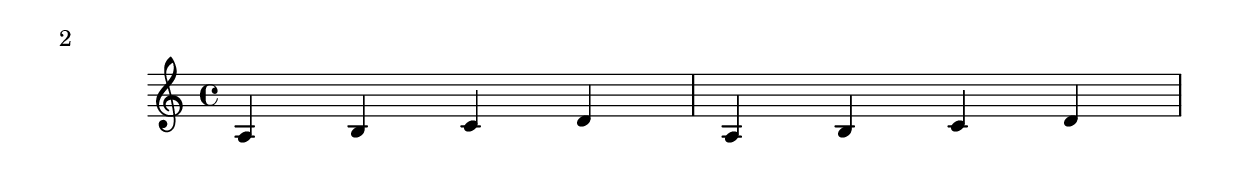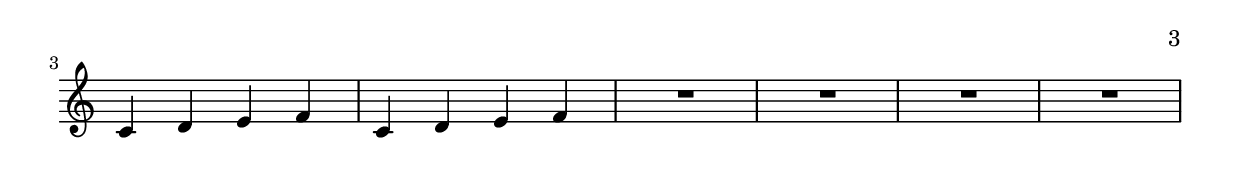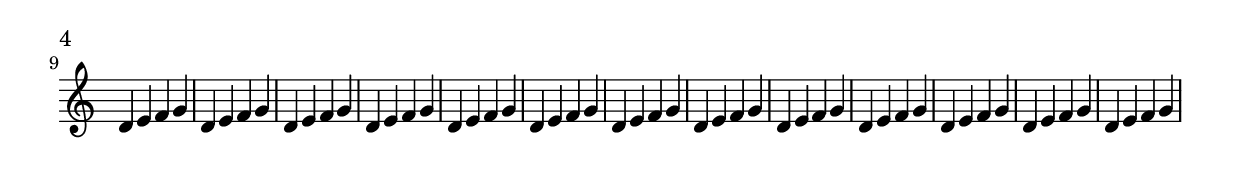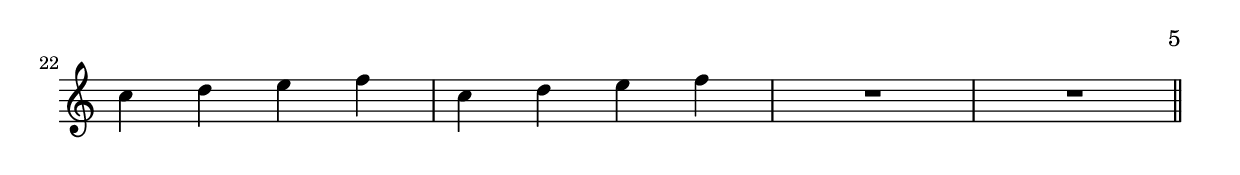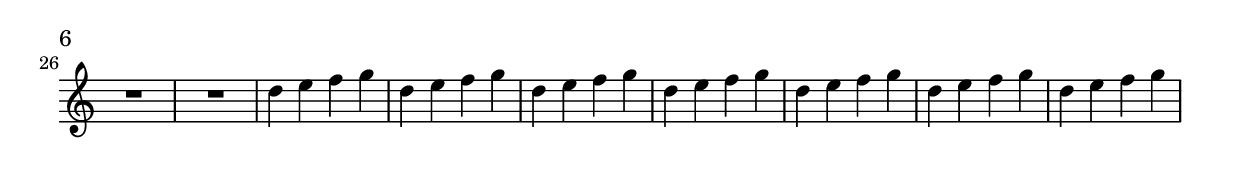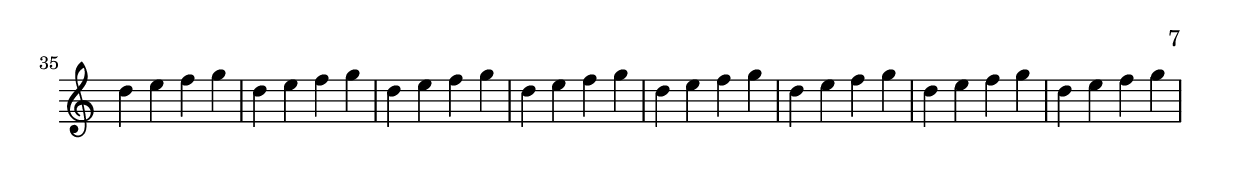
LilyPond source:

\version "2.19.21"

\header{
    texidoc="The page-turn breaker will put a page turn after
a rest unless there is a 'special' barline within the rest,
in which case the turn will go after the special barline.
"
}

\layout {
  \context {
    \Staff
    \consists "Page_turn_engraver"
  }
}

\book {

  \paper {
    #(define page-breaking ly:page-turn-breaking)
    paper-height = #35
    auto-first-page-number = ##t
    print-page-number = ##t
    print-first-page-number = ##t
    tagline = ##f
  }

  \score {
    \relative {
      a b c d a b c d \break
      c d e f c d e f R1*4
      \repeat unfold 13 {d4 e f g} \break
      c d e f c d e f R1*2 \bar "||" R1*2
      \repeat unfold 15 {d4 e f g}
    }
  }
}

